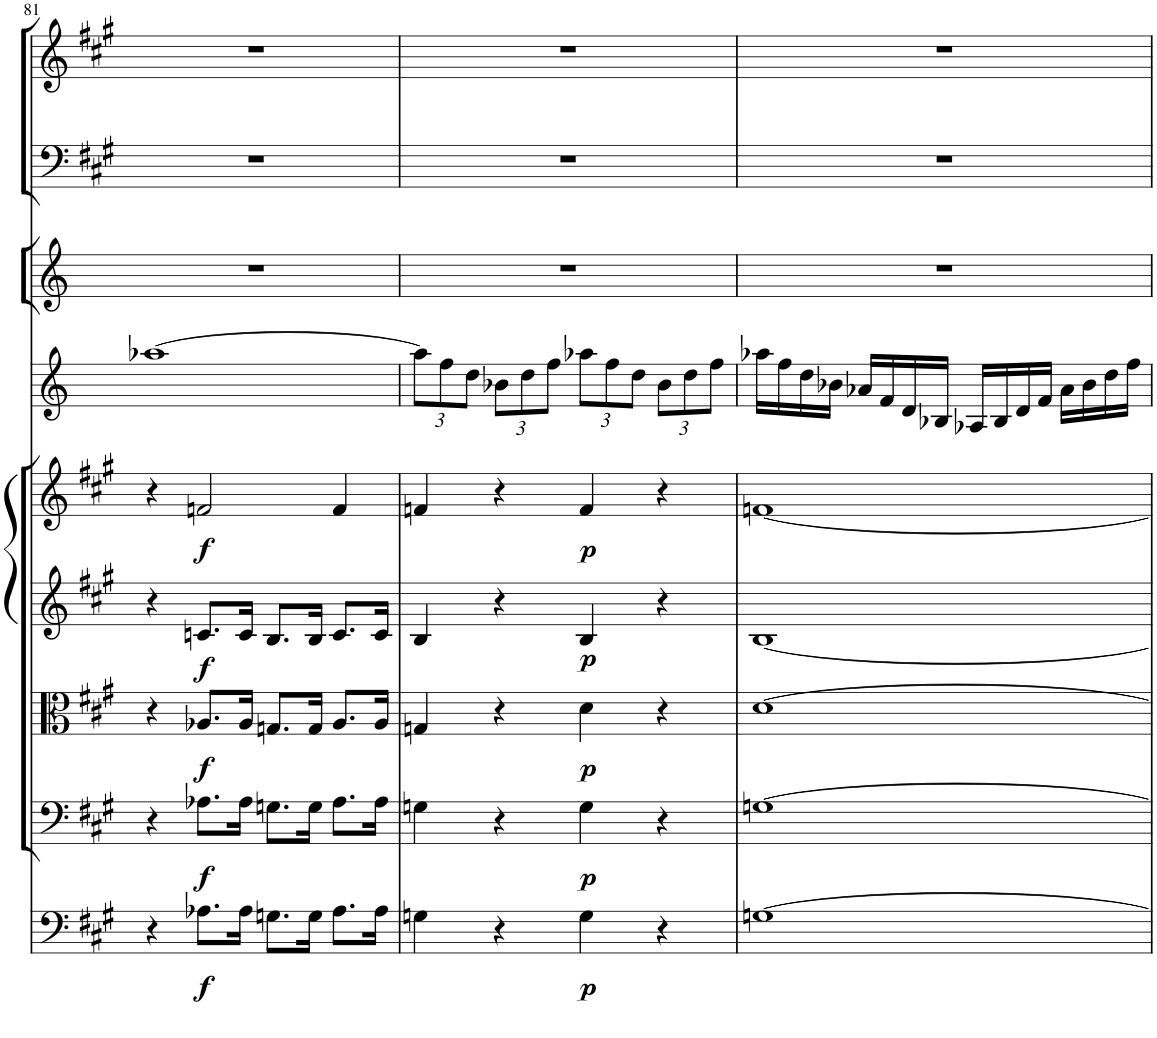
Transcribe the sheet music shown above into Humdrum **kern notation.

**kern	**dynam	**kern	**dynam	**kern	**dynam	**kern	**dynam	**kern	**dynam	**kern	**kern	**kern	**kern
*part9	*part9	*part8	*part8	*part7	*part7	*part6	*part6	*part5	*part5	*part4	*part3	*part2	*part1
*staff9	*staff9	*staff8	*staff8	*staff7	*staff7	*staff6	*staff6	*staff5	*staff5	*staff4	*staff3	*staff2	*staff1
*I"Contrabasses	*	*I"Violoncello e Basso	*	*I"Viola I, II	*	*I"Violino II	*	*I"Violino I	*	*I"Clarinetto principale in La/A	*I"Corno I, II in La/A	*I"Fagotto I, II	*I"Flauto I, II
*I'Cb	*	*	*	*	*	*	*	*	*	*I'Cl	*	*	*I'Fl
!!LO:PB:g=z
*clefF4	*	*clefF4	*	*clefC3	*	*clefG2	*	*clefG2	*	*clefG2	*clefG2	*clefF4	*clefG2
*Trd7c12	*	*	*	*	*	*	*	*	*	*Trd2c3	*Trd2c3	*	*
*k[f#c#g#]	*	*k[f#c#g#]	*	*k[f#c#g#]	*	*k[f#c#g#]	*	*k[f#c#g#]	*	*k[]	*k[]	*k[f#c#g#]	*k[f#c#g#]
*M4/4	*	*M4/4	*	*M4/4	*	*M4/4	*	*M4/4	*	*M4/4	*M4/4	*M4/4	*M4/4
*met(c)	*	*met(c)	*	*met(c)	*	*met(c)	*	*met(c)	*	*met(c)	*met(c)	*met(c)	*met(c)
=81	=81	=81	=81	=81	=81	=81	=81	=81	=81	=81	=81	=81	=81
4r	.	4r	.	4r	.	4r	.	4r	.	[1aa-X	1r	1r	1r
!	!LO:DY:b	!	!LO:DY:b	!	!LO:DY:b	!	!LO:DY:b	!	!LO:DY:b	!	!	!	!
8.A-X\L	f	8.A-X\L	f	8.A-X/L	f	8.cn/L	f	2fn/	f	.	.	.	.
16A-\Jk	.	16A-\Jk	.	16A-/Jk	.	16c/Jk	.	.	.	.	.	.	.
8.Gn\L	.	8.Gn\L	.	8.Gn/L	.	8.B/L	.	.	.	.	.	.	.
16G\Jk	.	16G\Jk	.	16G/Jk	.	16B/Jk	.	.	.	.	.	.	.
8.A-\L	.	8.A-\L	.	8.A-/L	.	8.c/L	.	4f/	.	.	.	.	.
16A-\Jk	.	16A-\Jk	.	16A-/Jk	.	16c/Jk	.	.	.	.	.	.	.
=82	=82	=82	=82	=82	=82	=82	=82	=82	=82	=82	=82	=82	=82
*	*	*	*	*	*	*	*	*	*	*Xbrackettup	*	*	*
4Gn\	.	4Gn\	.	4Gn/	.	4B/	.	4fn/	.	12aa-\L]	1r	1r	1r
.	.	.	.	.	.	.	.	.	.	12ff\	.	.	.
.	.	.	.	.	.	.	.	.	.	12dd\J	.	.	.
4r	.	4r	.	4r	.	4r	.	4r	.	12b-X\L	.	.	.
.	.	.	.	.	.	.	.	.	.	12dd\	.	.	.
.	.	.	.	.	.	.	.	.	.	12ff\J	.	.	.
!	!LO:DY:b	!	!LO:DY:b	!	!LO:DY:b	!	!LO:DY:b	!	!LO:DY:b	!	!	!	!
4G\	p	4G\	p	4d\	p	4B/	p	4f/	p	12aa-X\L	.	.	.
.	.	.	.	.	.	.	.	.	.	12ff\	.	.	.
.	.	.	.	.	.	.	.	.	.	12dd\J	.	.	.
4r	.	4r	.	4r	.	4r	.	4r	.	12b-\L	.	.	.
.	.	.	.	.	.	.	.	.	.	12dd\	.	.	.
.	.	.	.	.	.	.	.	.	.	12ff\J	.	.	.
=83	=83	=83	=83	=83	=83	=83	=83	=83	=83	=83	=83	=83	=83
[1Gn	.	[1Gn	.	[1d	.	[1B	.	[1fn	.	16aa-X\LL	1r	1r	1r
.	.	.	.	.	.	.	.	.	.	16ff\	.	.	.
.	.	.	.	.	.	.	.	.	.	16dd\	.	.	.
.	.	.	.	.	.	.	.	.	.	16b-X\JJ	.	.	.
.	.	.	.	.	.	.	.	.	.	16a-X/LL	.	.	.
.	.	.	.	.	.	.	.	.	.	16f/	.	.	.
.	.	.	.	.	.	.	.	.	.	16d/	.	.	.
.	.	.	.	.	.	.	.	.	.	16B-X/JJ	.	.	.
.	.	.	.	.	.	.	.	.	.	16A-X/LL	.	.	.
.	.	.	.	.	.	.	.	.	.	16B-/	.	.	.
.	.	.	.	.	.	.	.	.	.	16d/	.	.	.
.	.	.	.	.	.	.	.	.	.	16f/JJ	.	.	.
.	.	.	.	.	.	.	.	.	.	16a-\LL	.	.	.
.	.	.	.	.	.	.	.	.	.	16b-\	.	.	.
.	.	.	.	.	.	.	.	.	.	16dd\	.	.	.
.	.	.	.	.	.	.	.	.	.	16ff\JJ	.	.	.
=	=	=	=	=	=	=	=	=	=	=	=	=	=
*-	*-	*-	*-	*-	*-	*-	*-	*-	*-	*-	*-	*-	*-
